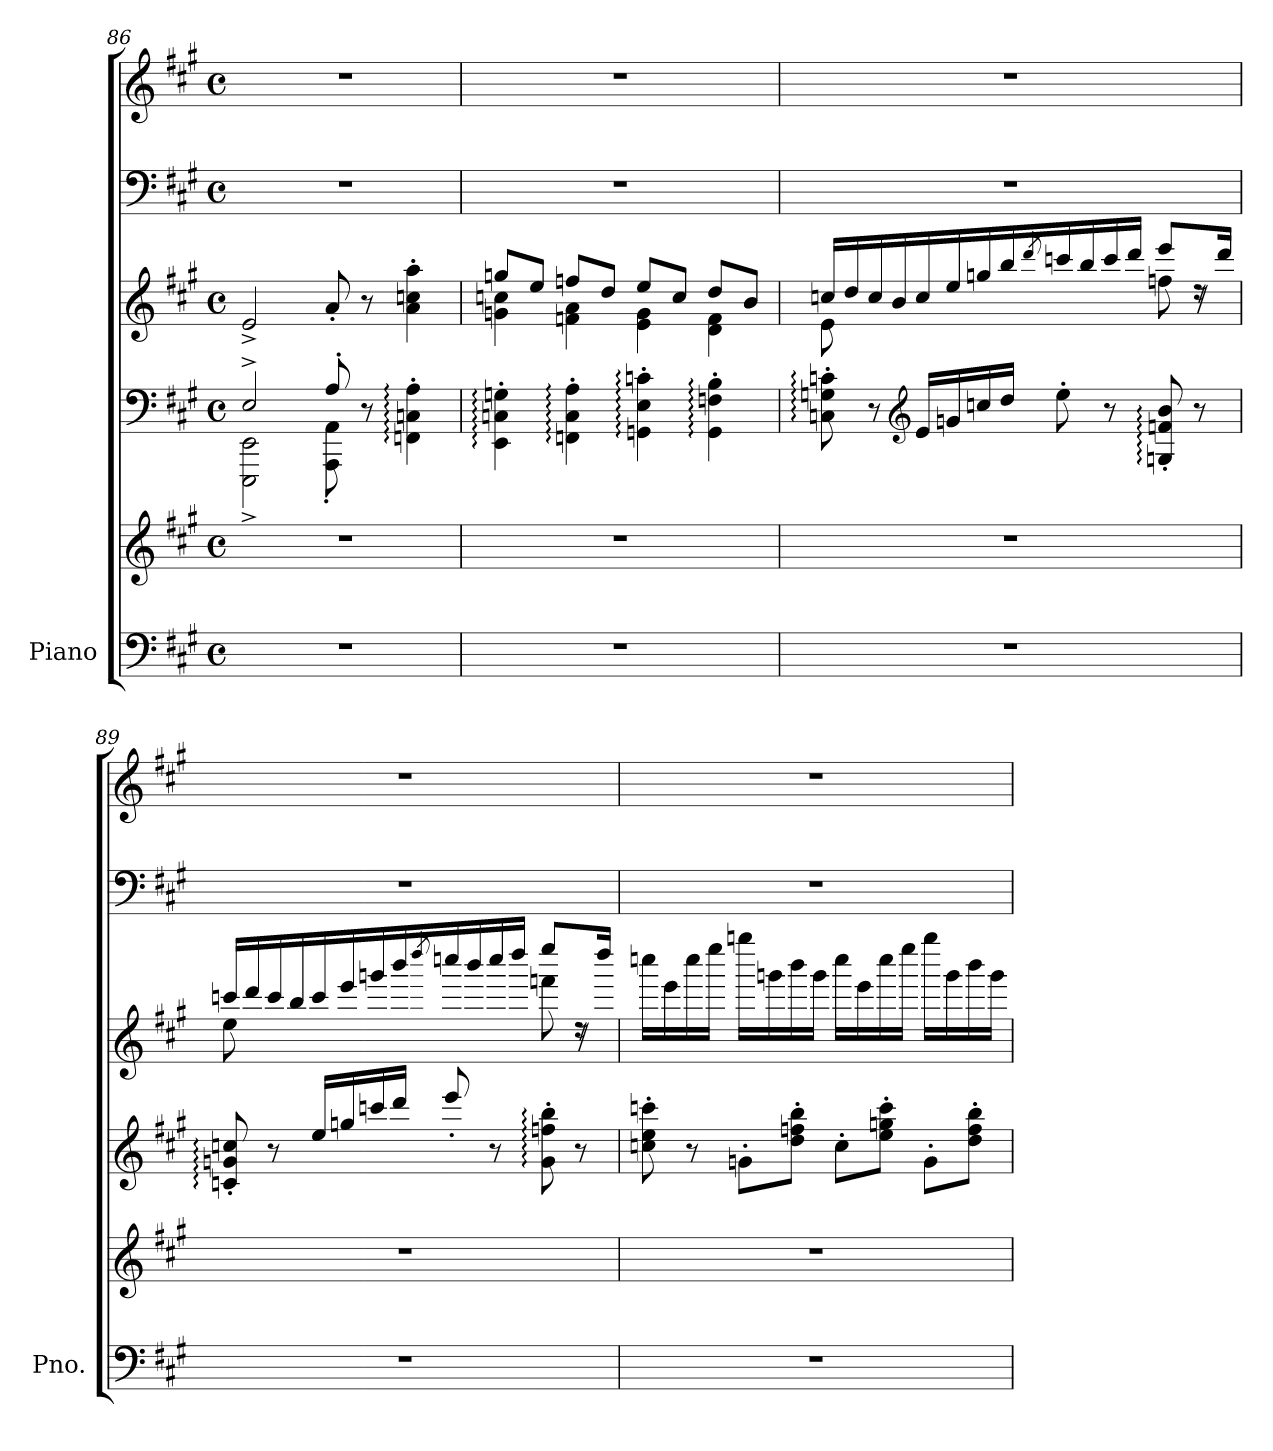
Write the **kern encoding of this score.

**kern	**kern	**kern	**kern	**kern	**kern
*part1	*part1	*part1	*part1	*part1	*part1
*staff6	*staff5	*staff4	*staff3	*staff2	*staff1
*I"Piano	*	*	*	*	*
*I'Pno.	*	*	*	*	*
*clefF4	*clefG2	*clefF4	*clefG2	*clefF4	*clefG2
*k[f#c#g#]	*k[f#c#g#]	*k[f#c#g#]	*k[f#c#g#]	*k[f#c#g#]	*k[f#c#g#]
*M4/4	*M4/4	*M4/4	*M4/4	*M4/4	*M4/4
*met(c)	*met(c)	*met(c)	*met(c)	*met(c)	*met(c)
=86	=86	=86	=86	=86	=86
*	*	*^	*	*	*
1r	1r	2E^/	2EEE\^ 2EE\^	2e^/	1r	1r
.	.	8A'/	8AAA\' 8AA\'	8a'/	.	.
.	.	8r	8ryy	8r	.	.
.	.	4FFn\:' 4Cn\:' 4A\:'	4ryy	4a\' 4ccn\' 4aa\'	.	.
*	*	*v	*v	*	*	*
!!LO:PB:g=z
=87	=87	=87	=87	=87	=87
*	*	*	*^	*	*
1r	1r	4EE\:' 4Cn\:' 4Gn\:'	4gn\ 4ccn\	8ggn/L	1r	1r
.	.	.	.	8ee/J	.	.
.	.	4FFn\:' 4C\:' 4A\:'	4fn\ 4a\	8ffn/L	.	.
.	.	.	.	8dd/J	.	.
.	.	4GGn\:' 4E\:' 4cn\:'	4e\ 4g\	8ee/L	.	.
.	.	.	.	8cc/J	.	.
.	.	4GG\:' 4Fn\:' 4B\:'	4d\ 4f\	8dd/L	.	.
.	.	.	.	8b/J	.	.
=88	=88	=88	=88	=88	=88	=88
*	*	*	*	*	*	*MM150
1r	1r	8Cn\:' 8Gn\:' 8cn\:'	8e\	16ccn/LL	1r	1r
.	.	.	.	16dd/	.	.
.	.	8r	8ryy	16cc/	.	.
.	.	.	.	16b/	.	.
*	*	*clefG2	*	*	*	*
.	.	16e/LL	4ryy	16cc/	.	.
.	.	16gn/	.	16ee/	.	.
.	.	16ccn/	.	16ggn/	.	.
.	.	16dd/JJ	.	16bb/	.	.
.	.	.	.	8qddd/	.	.
.	.	8ee'\	4ryy	16cccn/	.	.
.	.	.	.	16bb/	.	.
.	.	8r	.	16ccc/	.	.
.	.	.	.	16ddd/JJ	.	.
.	.	8Gn/:' 8fn/:' 8b/:'	8ffn\	8eee/L	.	.
.	.	8r	8rdd	16rdd	.	.
.	.	.	.	16ddd/Jk	.	.
=89	=89	=89	=89	=89	=89	=89
*	*	*	*	*	*	*MM170
1r	1r	8cn/:' 8gn/:' 8ccn/:'	8ee\	16cccn/LL	1r	1r
.	.	.	.	16ddd/	.	.
.	.	8r	8ryy	16ccc/	.	.
.	.	.	.	16bb/	.	.
.	.	16ee/LL	4ryy	16ccc/	.	.
.	.	16ggn/	.	16eee/	.	.
.	.	16cccn/	.	16gggn/	.	.
.	.	16ddd/JJ	.	16bbb/	.	.
.	.	.	.	8qdddd/	.	.
.	.	8eee'/	4ryy	16ccccn/	.	.
.	.	.	.	16bbb/	.	.
.	.	8r	.	16cccc/	.	.
.	.	.	.	16dddd/JJ	.	.
.	.	8g\:' 8ffn\:' 8bb\:'	8fffn\	8eeee/L	.	.
.	.	8r	8rdd	16rdd	.	.
.	.	.	.	16dddd/Jk	.	.
*	*	*	*v	*v	*	*
!!LO:LB:g=z
=90	=90	=90	=90	=90	=90
*	*	*	*	*	*MM180
1r	1r	8ccn\' 8ee\' 8cccn\'	16ccccn\LL	1r	1r
.	.	.	16eee\	.	.
.	.	8r	16cccc\	.	.
.	.	.	16eeee\JJ	.	.
.	.	8gn'\L	16ggggn\LL	.	.
.	.	.	16gggn\	.	.
.	.	8dd\' 8ffn\' 8bb\'J	16bbb\	.	.
.	.	.	16ggg\JJ	.	.
.	.	8cc'\L	16cccc\LL	.	.
.	.	.	16eee\	.	.
.	.	8ee\' 8ggn\' 8ccc\'J	16cccc\	.	.
.	.	.	16eeee\JJ	.	.
.	.	8g'\L	16gggg\LL	.	.
.	.	.	16ggg\	.	.
.	.	8dd\' 8ff\' 8bb\'J	16bbb\	.	.
.	.	.	16ggg\JJ	.	.
=	=	=	=	=	=
*-	*-	*-	*-	*-	*-
